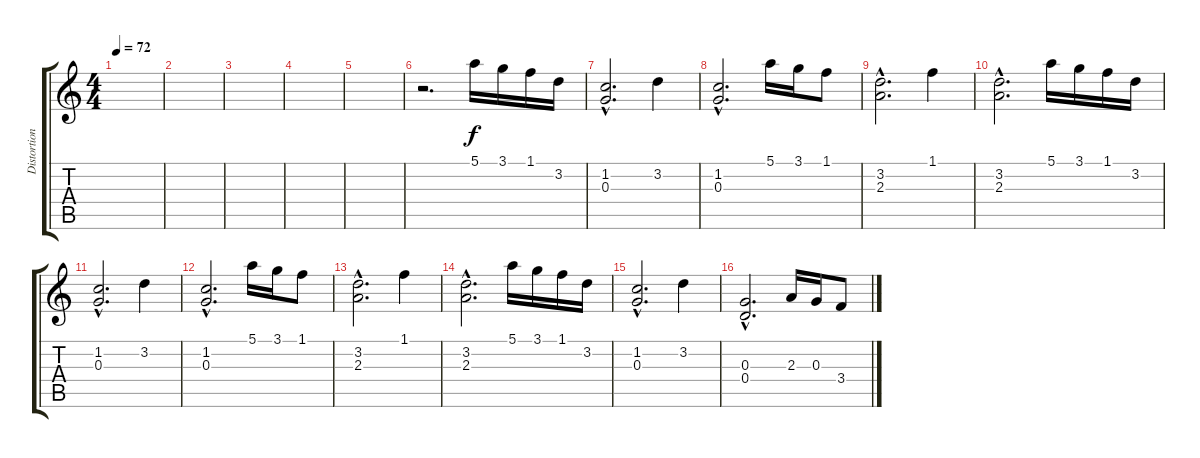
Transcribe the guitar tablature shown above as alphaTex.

\track ("Distortion Guitar" "Distortion") {instrument distortionguitar}
\staff {score tabs}
\tuning (E4 B3 G3 D3 A2 E2) {hide}
\ts (4 4)
\tempo 72
\clef g2
\ks c
|
|
|
|
|
r.2{d} 5.1.16 3.1.16 1.1.16 3.2.16 |
(1.2{hac} 0.3{hac}).2{d} 3.2.4 |
(1.2{hac} 0.3{hac}).2{d} 5.1.16 3.1.16 1.1.8 |
(3.2{hac} 2.3{hac}).2{d} 1.1.4 |
(3.2{hac} 2.3{hac}).2{d} 5.1.16 3.1.16 1.1.16 3.2.16 |
(1.2{hac} 0.3{hac}).2{d} 3.2.4 |
(1.2{hac} 0.3{hac}).2{d} 5.1.16 3.1.16 1.1.8 |
(3.2{hac} 2.3{hac}).2{d} 1.1.4 |
(3.2{hac} 2.3{hac}).2{d} 5.1.16 3.1.16 1.1.16 3.2.16 |
(1.2{hac} 0.3{hac}).2{d} 3.2.4 |
(0.3{hac} 0.4{hac}).2{d} 2.3.16 0.3.16 3.4.8
